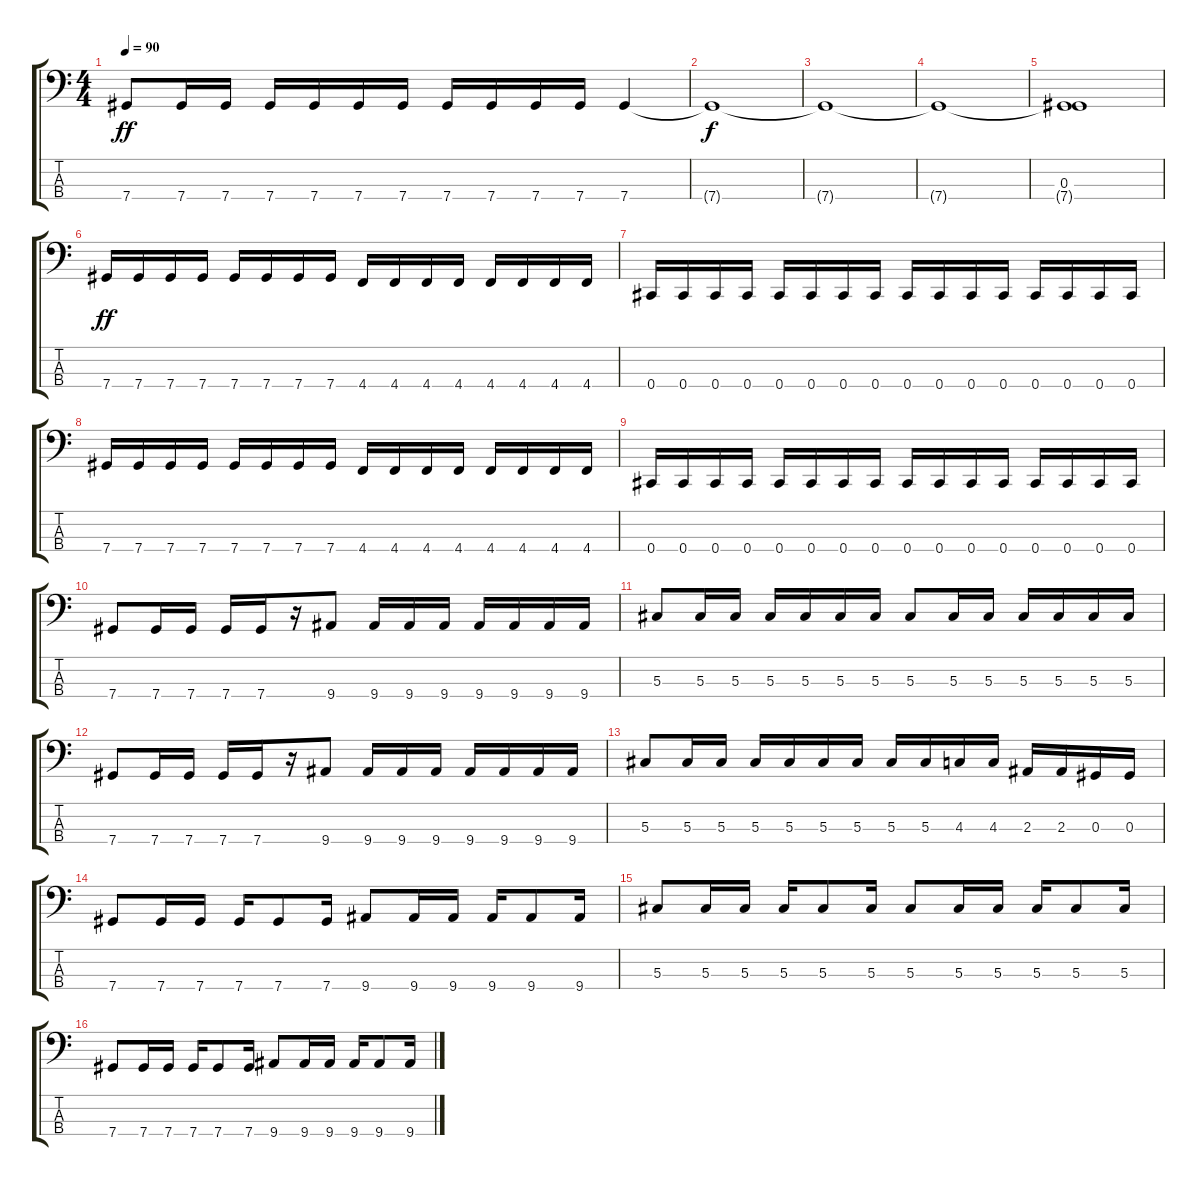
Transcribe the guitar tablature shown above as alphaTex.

\track "" {instrument electricbasspick}
\staff {score tabs}
\tuning (Gb2 Db2 Ab1 Db1) {hide}
\ts (4 4)
\tempo 90
\clef f4
\ks c
7.4.8{dy ff} 7.4.16 7.4.16 7.4.16 7.4.16 7.4.16 7.4.16 7.4.16 7.4.16 7.4.16 7.4.16 7.4.4 |
7.4{t}.1{dy f} |
7.4{t}.1 |
7.4{t}.1 |
(0.3 7.4{t}).1 |
7.4.16{dy ff} 7.4.16 7.4.16 7.4.16 7.4.16 7.4.16 7.4.16 7.4.16 4.4.16 4.4.16 4.4.16 4.4.16 4.4.16 4.4.16 4.4.16 4.4.16 |
0.4.16 0.4.16 0.4.16 0.4.16 0.4.16 0.4.16 0.4.16 0.4.16 0.4.16 0.4.16 0.4.16 0.4.16 0.4.16 0.4.16 0.4.16 0.4.16 |
7.4.16 7.4.16 7.4.16 7.4.16 7.4.16 7.4.16 7.4.16 7.4.16 4.4.16 4.4.16 4.4.16 4.4.16 4.4.16 4.4.16 4.4.16 4.4.16 |
0.4.16 0.4.16 0.4.16 0.4.16 0.4.16 0.4.16 0.4.16 0.4.16 0.4.16 0.4.16 0.4.16 0.4.16 0.4.16 0.4.16 0.4.16 0.4.16 |
7.4.8 7.4.16 7.4.16 7.4.16 7.4.16 r.16 9.4.8 9.4.16 9.4.16 9.4.16 9.4.16 9.4.16 9.4.16 9.4.16 |
5.3.8 5.3.16 5.3.16 5.3.16 5.3.16 5.3.16 5.3.16 5.3.8 5.3.16 5.3.16 5.3.16 5.3.16 5.3.16 5.3.16 |
7.4.8 7.4.16 7.4.16 7.4.16 7.4.16 r.16 9.4.8 9.4.16 9.4.16 9.4.16 9.4.16 9.4.16 9.4.16 9.4.16 |
5.3.8 5.3.16 5.3.16 5.3.16 5.3.16 5.3.16 5.3.16 5.3.16 5.3.16 4.3.16 4.3.16 2.3.16 2.3.16 0.3.16 0.3.16 |
7.4.8 7.4.16 7.4.16 7.4.16 7.4.8 7.4.16 9.4.8 9.4.16 9.4.16 9.4.16 9.4.8 9.4.16 |
5.3.8 5.3.16 5.3.16 5.3.16 5.3.8 5.3.16 5.3.8 5.3.16 5.3.16 5.3.16 5.3.8 5.3.16 |
7.4.8 7.4.16 7.4.16 7.4.16 7.4.8 7.4.16 9.4.8 9.4.16 9.4.16 9.4.16 9.4.8 9.4.16
